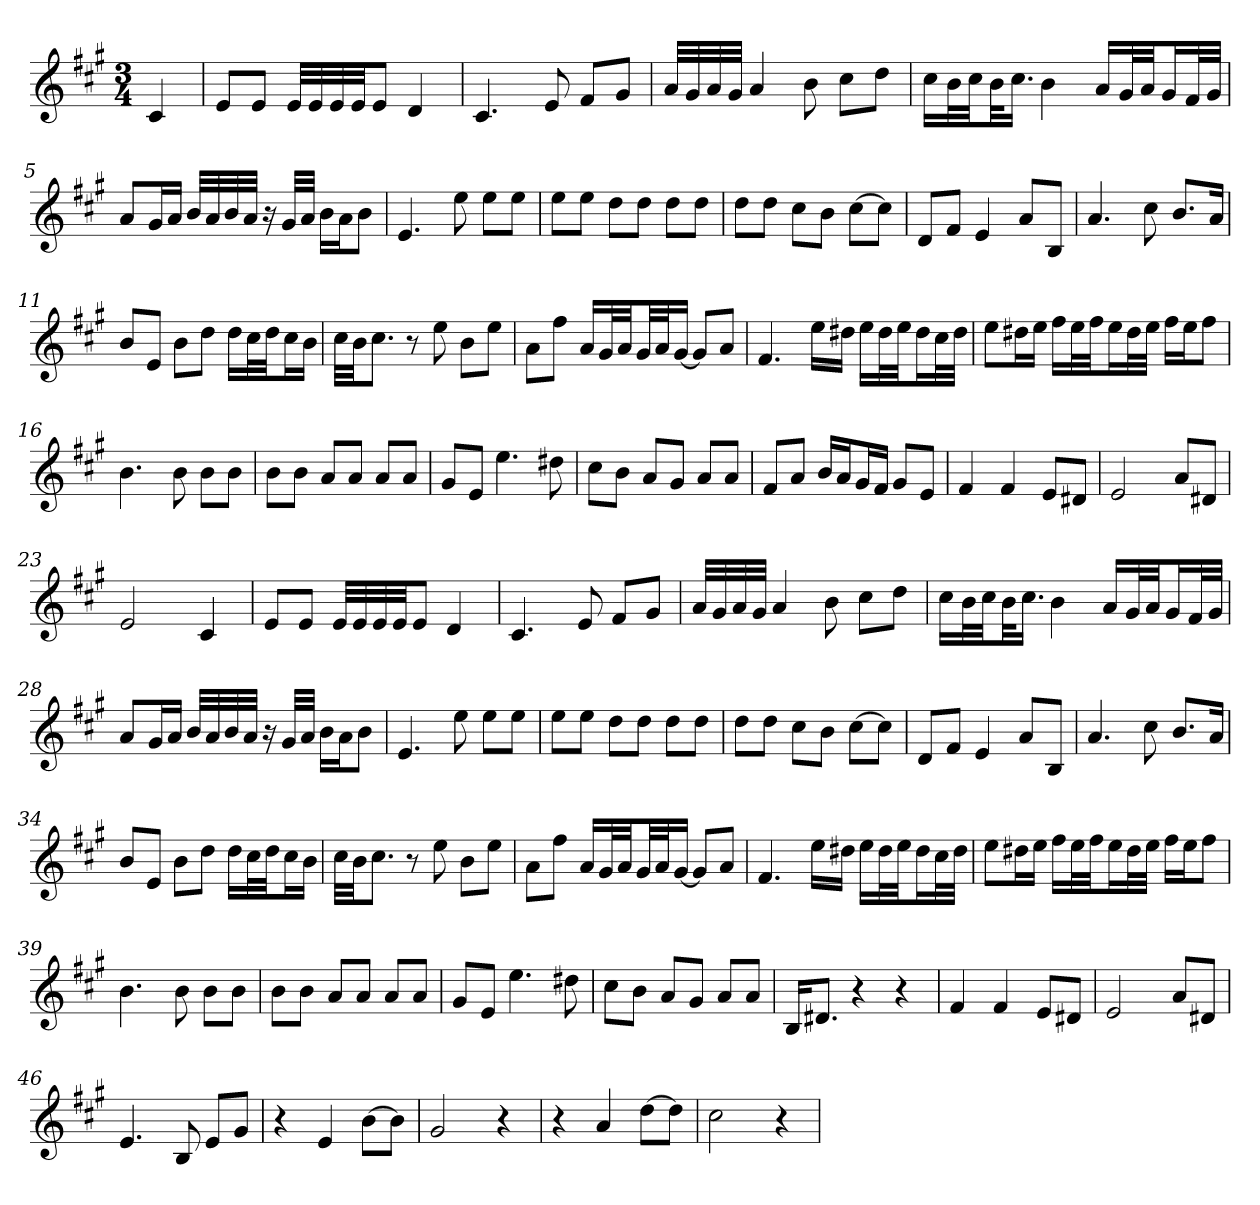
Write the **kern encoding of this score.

**kern
*part1
*staff1
*clefG2
*k[f#c#g#]
*A:
*M3/4
=
4c#
=1
8e/L
8e/J
32e/LLL
32e/
32e/
32e/JJ
8e/J
4d
=2
4.c#
8e
8f#/L
8g#/J
=3
32a/LLL
32g#/
32a/
32g#/JJJ
4a
8b
8cc#\L
8dd\J
=4
16cc#\LL
32b\L
32cc#\JJ
32b\KL
16.cc#\JJ
4b
16a/LL
32g#/L
32a/JJ
16g#/L
32f#/L
32g#/JJJ
=5
8a/L
16g#/L
16a/JJ
32b/LLL
32a/
32b/
32a/JJJ
16r
32g#/LLL
32a/JJJ
16b\LL
16a\J
8b\J
=6
4.e
8ee
8ee\L
8ee\J
=7
8ee\L
8ee\J
8dd\L
8dd\J
8dd\L
8dd\J
=8
8dd\L
8dd\J
8cc#\L
8b\J
[8cc#\L
8cc#\J]
=9
8d/L
8f#/J
4e
8a/L
8B/J
=10
4.a
8cc#
8.b/L
16a/Jk
=11
8b/L
8e/J
8b\L
8dd\J
16dd\LL
32cc#\L
32dd\JJ
16cc#\L
16b\JJ
=12
32cc#\LLL
32b\JJ
8.cc#\J
8r
8ee
8b\L
8ee\J
=13
8a\L
8ff#\J
16a/LL
32g#/L
32a/JJ
32g#/LL
32a/J
[16g#/JJ
8g#/L]
8a/J
=14
4.f#
16ee\LL
16dd#X\JJ
16ee\LL
32dd#\L
32ee\JJ
16dd#\L
32cc#\L
32dd#\JJJ
=15
8ee\L
16dd#X\L
16ee\JJ
16ff#\LL
32ee\L
32ff#\JJ
16ee\L
32dd#\L
32ee\JJJ
16ff#\LL
16ee\J
8ff#\J
=16
4.b
8b
8b\L
8b\J
=17
8b\L
8b\J
8a/L
8a/J
8a/L
8a/J
=18
8g#/L
8e/J
4.ee
8dd#X
=19
8cc#\L
8b\J
8a/L
8g#/J
8a/L
8a/J
=20
8f#/L
8a/J
16b/LL
16a/J
16g#/L
16f#/JJ
8g#/L
8e/J
=21
4f#
4f#
8e/L
8d#X/J
=22
2e
8a/L
8d#X/J
=23
2e
4c#
=24
8e/L
8e/J
32e/LLL
32e/
32e/
32e/JJ
8e/J
4d
=25
4.c#
8e
8f#/L
8g#/J
=26
32a/LLL
32g#/
32a/
32g#/JJJ
4a
8b
8cc#\L
8dd\J
=27
16cc#\LL
32b\L
32cc#\JJ
32b\KL
16.cc#\JJ
4b
16a/LL
32g#/L
32a/JJ
16g#/L
32f#/L
32g#/JJJ
=28
8a/L
16g#/L
16a/JJ
32b/LLL
32a/
32b/
32a/JJJ
16r
32g#/LLL
32a/JJJ
16b\LL
16a\J
8b\J
=29
4.e
8ee
8ee\L
8ee\J
=30
8ee\L
8ee\J
8dd\L
8dd\J
8dd\L
8dd\J
=31
8dd\L
8dd\J
8cc#\L
8b\J
[8cc#\L
8cc#\J]
=32
8d/L
8f#/J
4e
8a/L
8B/J
=33
4.a
8cc#
8.b/L
16a/Jk
=34
8b/L
8e/J
8b\L
8dd\J
16dd\LL
32cc#\L
32dd\JJ
16cc#\L
16b\JJ
=35
32cc#\LLL
32b\JJ
8.cc#\J
8r
8ee
8b\L
8ee\J
=36
8a\L
8ff#\J
16a/LL
32g#/L
32a/JJ
32g#/LL
32a/J
[16g#/JJ
8g#/L]
8a/J
=37
4.f#
16ee\LL
16dd#X\JJ
16ee\LL
32dd#\L
32ee\JJ
16dd#\L
32cc#\L
32dd#\JJJ
=38
8ee\L
16dd#X\L
16ee\JJ
16ff#\LL
32ee\L
32ff#\JJ
16ee\L
32dd#\L
32ee\JJJ
16ff#\LL
16ee\J
8ff#\J
=39
4.b
8b
8b\L
8b\J
=40
8b\L
8b\J
8a/L
8a/J
8a/L
8a/J
=41
8g#/L
8e/J
4.ee
8dd#X
=42
8cc#\L
8b\J
8a/L
8g#/J
8a/L
8a/J
=43
16B/KL
8.d#X/J
4r
4r
=44
4f#
4f#
8e/L
8d#X/J
=45
2e
8a/L
8d#X/J
=46
4.e
8B
8e/L
8g#/J
=47
4r
4e
[8b\L
8b\J]
=48
2g#
4r
=49
4r
4a
[8dd\L
8dd\J]
=50
2cc#
4r
=
*-
